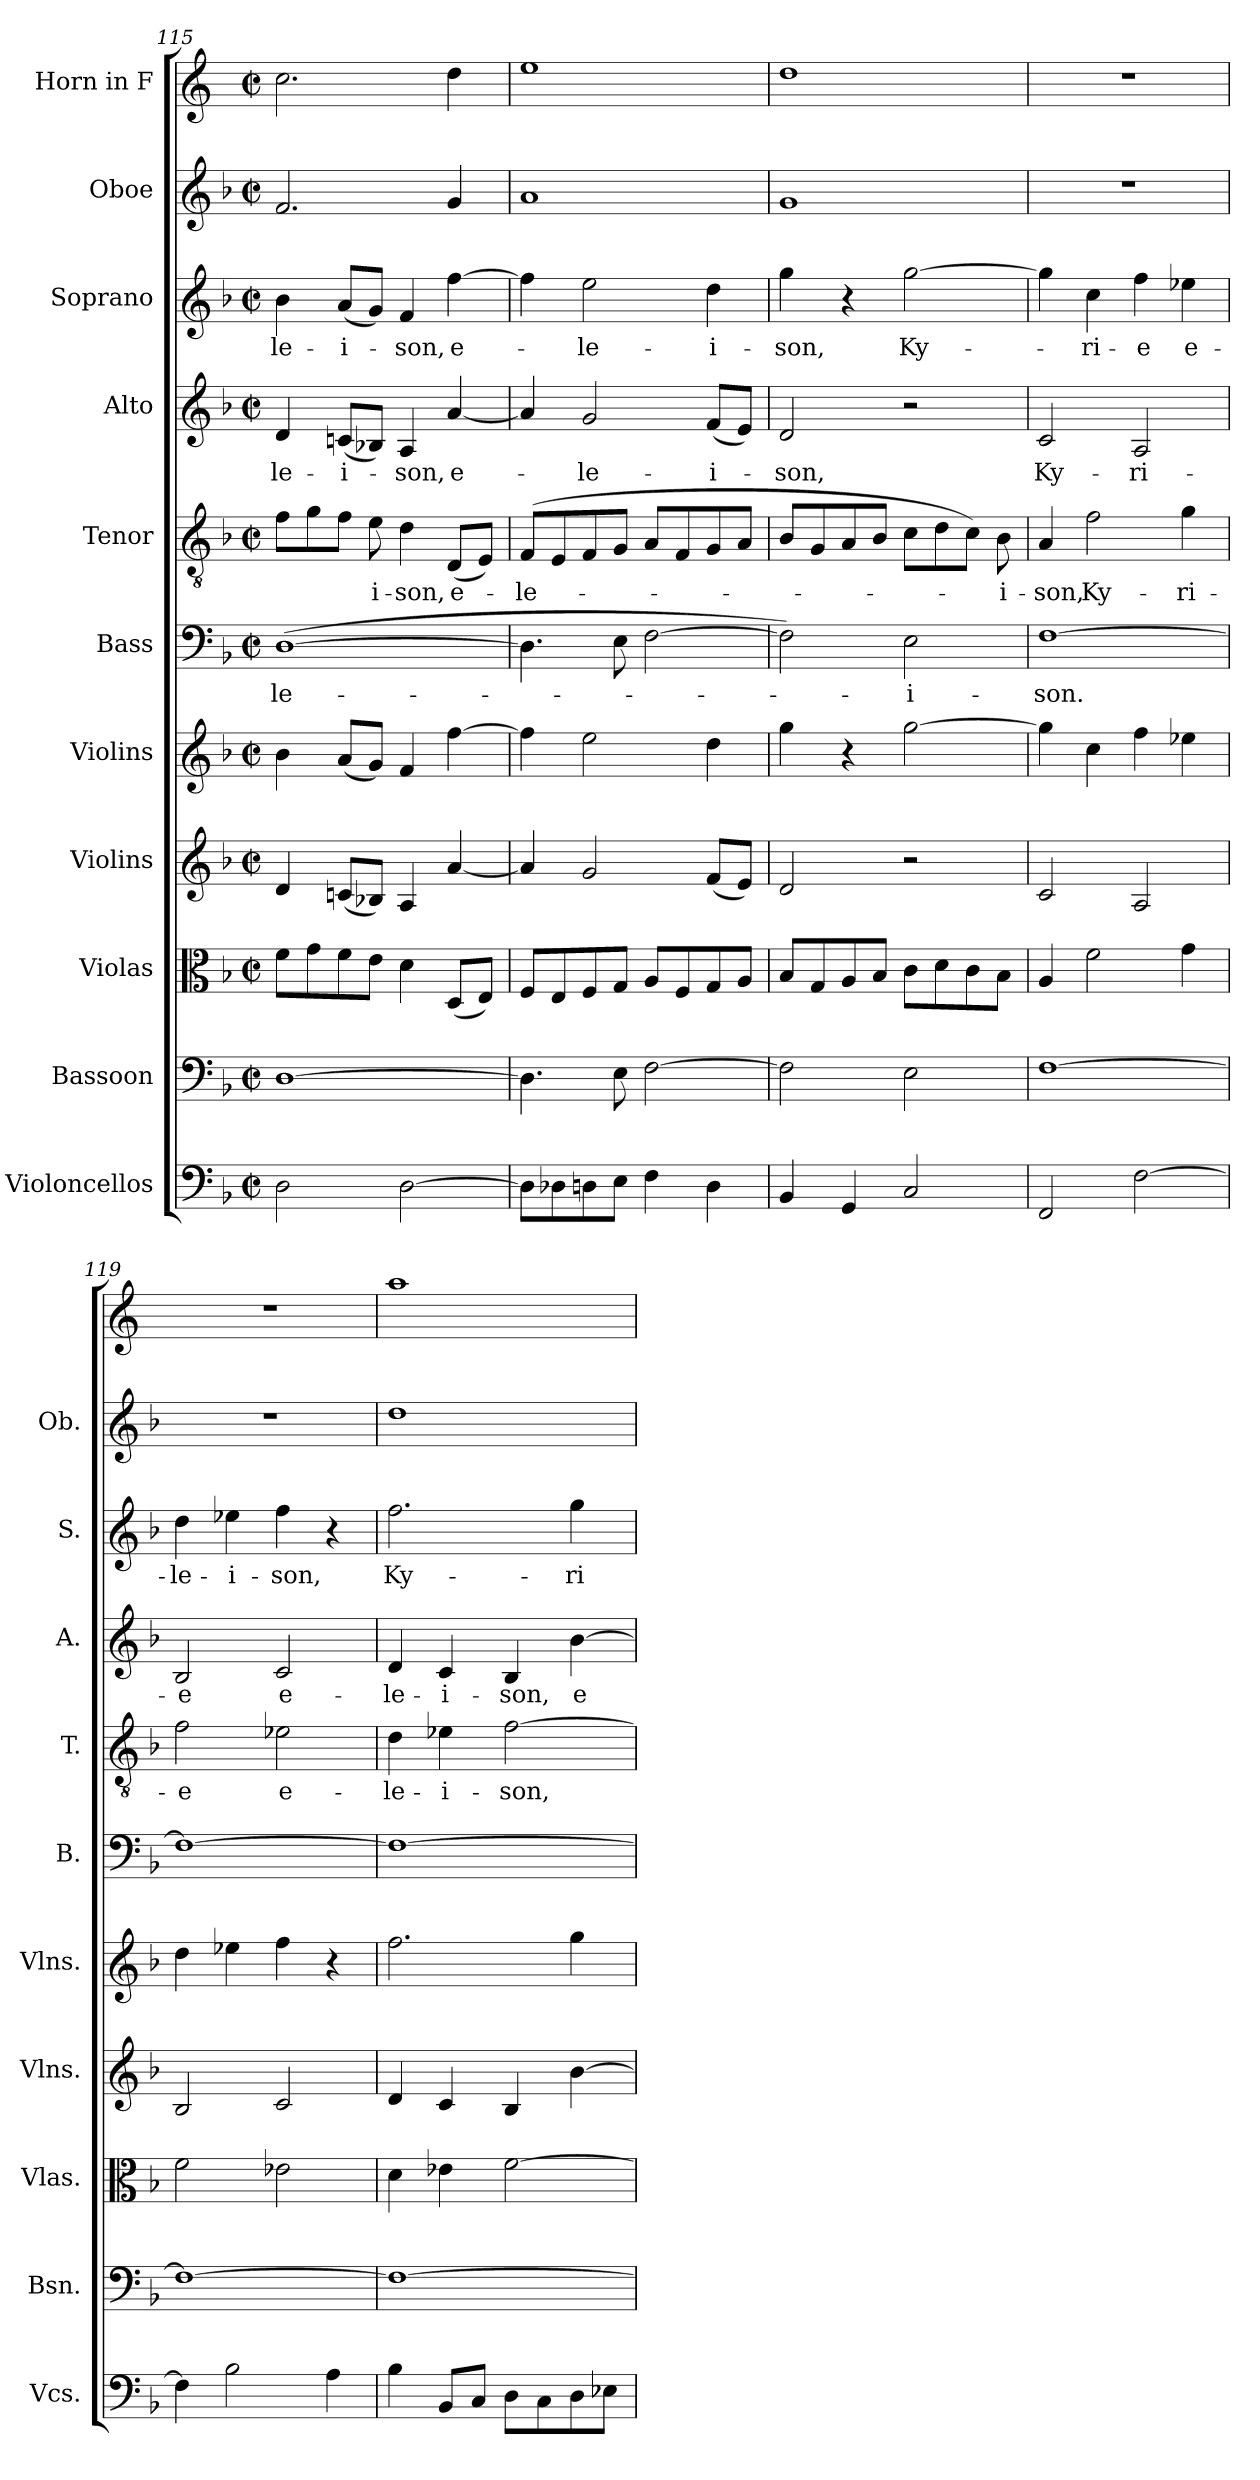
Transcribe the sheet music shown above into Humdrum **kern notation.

**kern	**kern	**kern	**kern	**kern	**kern	**text	**kern	**text	**kern	**text	**kern	**text	**kern	**kern
*part11	*part10	*part9	*part8	*part7	*part6	*part6	*part5	*part5	*part4	*part4	*part3	*part3	*part2	*part1
*staff11	*staff10	*staff9	*staff8	*staff7	*staff6	*staff6	*staff5	*staff5	*staff4	*staff4	*staff3	*staff3	*staff2	*staff1
*I"Violoncellos	*I"Bassoon	*I"Violas	*I"Violins	*I"Violins	*I"Bass	*	*I"Tenor	*	*I"Alto	*	*I"Soprano	*	*I"Oboe	*I"Horn in F
*I'Vcs.	*I'Bsn.	*I'Vlas.	*I'Vlns.	*I'Vlns.	*I'B.	*	*I'T.	*	*I'A.	*	*I'S.	*	*I'Ob.	*
*clefF4	*clefF4	*clefC3	*clefG2	*clefG2	*clefF4	*	*clefGv2	*	*clefG2	*	*clefG2	*	*clefG2	*clefG2
*	*	*	*	*	*	*	*	*	*	*	*	*	*	*ITrd4c7
*k[b-]	*k[b-]	*k[b-]	*k[b-]	*k[b-]	*k[b-]	*	*k[b-]	*	*k[b-]	*	*k[b-]	*	*k[b-]	*k[b-]
*M2/2	*M2/2	*M2/2	*M2/2	*M2/2	*M2/2	*	*M2/2	*	*M2/2	*	*M2/2	*	*M2/2	*M2/2
*met(c|)	*met(c|)	*met(c|)	*met(c|)	*met(c|)	*met(c|)	*	*met(c|)	*	*met(c|)	*	*met(c|)	*	*met(c|)	*met(c|)
=115	=115	=115	=115	=115	=115	=115	=115	=115	=115	=115	=115	=115	=115	=115
!	!	!	!	!	!	!LO:LY:b	!	!	!	!LO:LY:b	!	!LO:LY:b	!	!
2D\	[1D	8f\L	4d/	4b-\	(>[1D	-le-	8f\L	.	4d/	-le-	4b-\	-le-	2.f/	2.f\
.	.	8g\	.	.	.	.	8g\	.	.	.	.	.	.	.
!	!	!	!	!	!	!	!	!	!	!LO:LY:b	!	!LO:LY:b	!	!
.	.	8f\	(<8cn/L	(<8a/L	.	.	8f\J	.	(<8cn/L	-i-	(<8a/L	-i-	.	.
!	!	!	!	!	!	!	!	!LO:LY:b	!	!	!	!	!	!
.	.	8e\J	8B-X/J)	8g/J)	.	.	8e\	-i-	8B-X/J)	.	8g/J)	.	.	.
!	!	!	!	!	!	!	!	!LO:LY:b	!	!LO:LY:b	!	!LO:LY:b	!	!
[2D\	.	4d\	4A/	4f/	.	.	4d\	-son,	4A/	-son,	4f/	-son,	.	.
!	!	!	!	!	!	!	!	!LO:LY:b	!	!LO:LY:b	!	!LO:LY:b	!	!
.	.	(<8D/L	[4a/	[4ff\	.	.	(<8D/L	e-	[4a/	e-	[4ff\	e-	4g/	4g\
.	.	8E/J)	.	.	.	.	8E/J)	.	.	.	.	.	.	.
=116	=116	=116	=116	=116	=116	=116	=116	=116	=116	=116	=116	=116	=116	=116
!	!	!	!	!	!	!	!	!LO:LY:b	!	!	!	!	!	!
8D\L]	4.D\]	8F/L	4a/]	4ff\]	4.D\]	.	(>8F/L	-le-	4a/]	.	4ff\]	.	1a	1a
8D-X\	.	8E/	.	.	.	.	8E/	.	.	.	.	.	.	.
!	!	!	!	!	!	!	!	!	!	!LO:LY:b	!	!LO:LY:b	!	!
8Dn\	.	8F/	2g/	2ee\	.	.	8F/	.	2g/	-le-	2ee\	-le-	.	.
8E\J	8E\	8G/J	.	.	8E\	.	8G/J	.	.	.	.	.	.	.
4F\	[2F\	8A/L	.	.	[2F\	.	8A/L	.	.	.	.	.	.	.
.	.	8F/	.	.	.	.	8F/	.	.	.	.	.	.	.
!	!	!	!	!	!	!	!	!	!	!LO:LY:b	!	!LO:LY:b	!	!
4D\	.	8G/	(<8f/L	4dd\	.	.	8G/	.	(<8f/L	-i-	4dd\	-i-	.	.
.	.	8A/J	8e/J)	.	.	.	8A/J	.	8e/J)	.	.	.	.	.
=117	=117	=117	=117	=117	=117	=117	=117	=117	=117	=117	=117	=117	=117	=117
!	!	!	!	!	!	!	!	!	!	!LO:LY:b	!	!LO:LY:b	!	!
4BB-/	2F\]	8B-/L	2d/	4gg\	2F\])	.	8B-/L	.	2d/	-son,	4gg\	-son,	1g	1g
.	.	8G/	.	.	.	.	8G/	.	.	.	.	.	.	.
4GG/	.	8A/	.	4r	.	.	8A/	.	.	.	4r	.	.	.
.	.	8B-/J	.	.	.	.	8B-/J	.	.	.	.	.	.	.
!	!	!	!	!	!	!LO:LY:b	!	!	!	!	!	!LO:LY:b	!	!
2C/	2E\	8c\L	2r	[2gg\	2E\	-i-	8c\L	.	2r	.	[2gg\	Ky-	.	.
.	.	8d\	.	.	.	.	8d\	.	.	.	.	.	.	.
.	.	8c\	.	.	.	.	8c\J)	.	.	.	.	.	.	.
!	!	!	!	!	!	!	!	!LO:LY:b	!	!	!	!	!	!
.	.	8B-\J	.	.	.	.	8B-\	-i-	.	.	.	.	.	.
=118	=118	=118	=118	=118	=118	=118	=118	=118	=118	=118	=118	=118	=118	=118
!	!	!	!	!	!	!LO:LY:b	!	!LO:LY:b	!	!LO:LY:b	!	!	!	!
2FF/	[1F	4A/	2c/	4gg\]	[1F	-son.	4A/	-son,	2c/	Ky-	4gg\]	.	1r	1r
!	!	!	!	!	!	!	!	!LO:LY:b	!	!	!	!LO:LY:b	!	!
.	.	2f\	.	4cc\	.	.	2f\	Ky-	.	.	4cc\	-ri-	.	.
!	!	!	!	!	!	!	!	!	!	!LO:LY:b	!	!LO:LY:b	!	!
[2F\	.	.	2A/	4ff\	.	.	.	.	2A/	-ri-	4ff\	-e	.	.
!	!	!	!	!	!	!	!	!LO:LY:b	!	!	!	!LO:LY:b	!	!
.	.	4g\	.	4ee-X\	.	.	4g\	-ri-	.	.	4ee-X\	e-	.	.
=119	=119	=119	=119	=119	=119	=119	=119	=119	=119	=119	=119	=119	=119	=119
!	!	!	!	!	!	!	!	!LO:LY:b	!	!LO:LY:b	!	!LO:LY:b	!	!
4F\]	1F_	2f\	2B-/	4dd\	1F_	.	2f\	-e	2B-/	-e	4dd\	-le-	1r	1r
!	!	!	!	!	!	!	!	!	!	!	!	!LO:LY:b	!	!
2B-\	.	.	.	4ee-X\	.	.	.	.	.	.	4ee-X\	-i-	.	.
!	!	!	!	!	!	!	!	!LO:LY:b	!	!LO:LY:b	!	!LO:LY:b	!	!
.	.	2e-X\	2c/	4ff\	.	.	2e-X\	e-	2c/	e-	4ff\	-son,	.	.
4A\	.	.	.	4r	.	.	.	.	.	.	4r	.	.	.
!!LO:LB:g=z
=120	=120	=120	=120	=120	=120	=120	=120	=120	=120	=120	=120	=120	=120	=120
!	!	!	!	!	!	!	!	!LO:LY:b	!	!LO:LY:b	!	!LO:LY:b	!	!
4B-\	1F_	4d\	4d/	2.ff\	1F_	.	4d\	-le-	4d/	-le-	2.ff\	Ky-	1dd	1dd
!	!	!	!	!	!	!	!	!LO:LY:b	!	!LO:LY:b	!	!	!	!
8BB-/L	.	4e-X\	4c/	.	.	.	4e-X\	-i-	4c/	-i-	.	.	.	.
8C/J	.	.	.	.	.	.	.	.	.	.	.	.	.	.
!	!	!	!	!	!	!	!	!LO:LY:b	!	!LO:LY:b	!	!	!	!
8D\L	.	[2f\	4B-/	.	.	.	[2f\	-son,	4B-/	-son,	.	.	.	.
8C\	.	.	.	.	.	.	.	.	.	.	.	.	.	.
!	!	!	!	!	!	!	!	!	!	!LO:LY:b	!	!LO:LY:b	!	!
8D\	.	.	[4b-\	4gg\	.	.	.	.	[4b-\	e-	4gg\	-ri-	.	.
8E-X\J	.	.	.	.	.	.	.	.	.	.	.	.	.	.
=	=	=	=	=	=	=	=	=	=	=	=	=	=	=
*-	*-	*-	*-	*-	*-	*-	*-	*-	*-	*-	*-	*-	*-	*-
